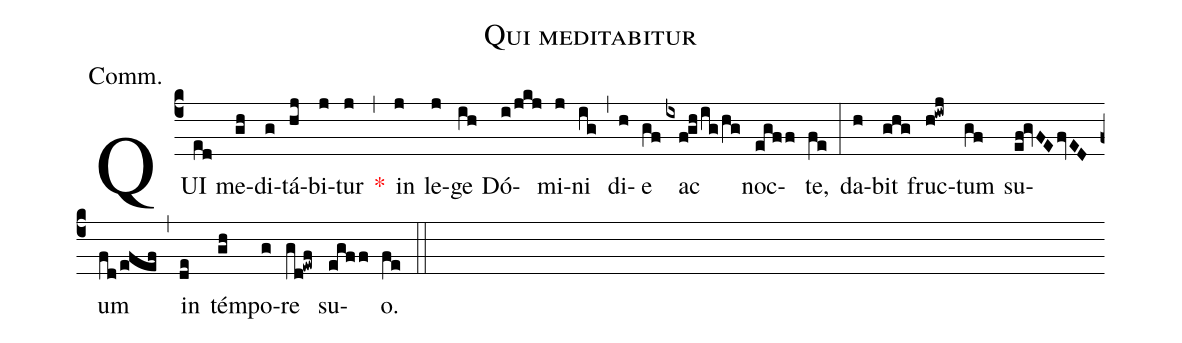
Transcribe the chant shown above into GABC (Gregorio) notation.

name:Qui meditabitur;
annotation:Comm.;
mode:III.;
office-part:Communion;
%%
(c4) QUI(ed) me(gh)di(g)tá(hj)bi(j)tur(j) <v>\red{*}</v>(,) in(j) le(j)ge(ih) Dó(i/jkj)mi(j)ni(ig) (,) di(h)e(gf) ac(ixf!gh/ig/hg) noc(egff)te,(fe) (:) da(h)bit(ghg) fruc(h!iwj)tum(gf) su(ef!gvFEfvED)um(fd/efef) (,) in(de) tém(gh)po(g)re(gd!ewf) su(egff)o.(fe) (::)
